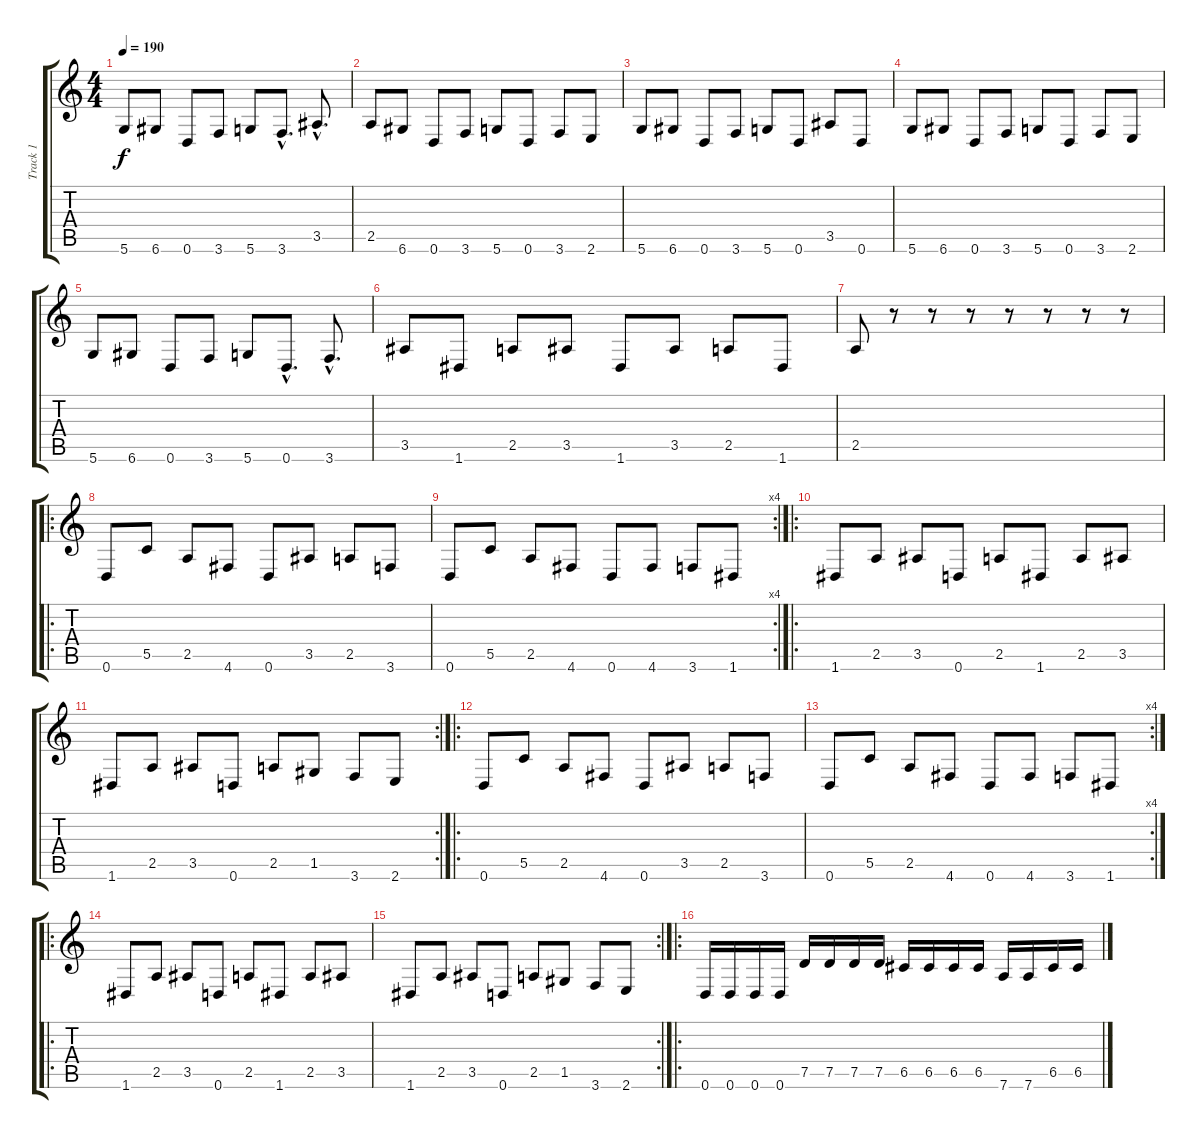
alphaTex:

\track ("Track 1" "Track 1") {instrument distortionguitar}
\staff {score tabs}
\tuning (D4 A3 F3 C3 G2 D2) {hide}
\ts (4 4)
\tempo 190
\clef g2
\ks c
5.6.8{dy f} 6.6.8 0.6.8 3.6.8 5.6.8 3.6{hac}.8{d} 3.5{hac}.8{d} |
2.5.8 6.6.8 0.6.8 3.6.8 5.6.8 0.6.8 3.6.8 2.6.8 |
5.6.8 6.6.8 0.6.8 3.6.8 5.6.8 0.6.8 3.5.8 0.6.8 |
5.6.8 6.6.8 0.6.8 3.6.8 5.6.8 0.6.8 3.6.8 2.6.8 |
5.6.8 6.6.8 0.6.8 3.6.8 5.6.8 0.6{hac}.8{d} 3.6{hac}.8{d} |
3.5.8 1.6.8 2.5.8 3.5.8 1.6.8 3.5.8 2.5.8 1.6.8 |
2.5.8 r.8 r.8 r.8 r.8 r.8 r.8 r.8 |
\ro
0.6.8 5.5.8 2.5.8 4.6.8 0.6.8 3.5.8 2.5.8 3.6.8 |
\rc 4
0.6.8 5.5.8 2.5.8 4.6.8 0.6.8 4.6.8 3.6.8 1.6.8 |
\ro
1.6.8 2.5.8 3.5.8 0.6.8 2.5.8 1.6.8 2.5.8 3.5.8 |
\rc 2
1.6.8 2.5.8 3.5.8 0.6.8 2.5.8 1.5.8 3.6.8 2.6.8 |
\ro
0.6.8 5.5.8 2.5.8 4.6.8 0.6.8 3.5.8 2.5.8 3.6.8 |
\rc 4
0.6.8 5.5.8 2.5.8 4.6.8 0.6.8 4.6.8 3.6.8 1.6.8 |
\ro
1.6.8 2.5.8 3.5.8 0.6.8 2.5.8 1.6.8 2.5.8 3.5.8 |
\rc 2
1.6.8 2.5.8 3.5.8 0.6.8 2.5.8 1.5.8 3.6.8 2.6.8 |
\ro
0.6.16 0.6.16 0.6.16 0.6.16 7.5.16 7.5.16 7.5.16 7.5.16 6.5.16 6.5.16 6.5.16 6.5.16 7.6.16 7.6.16 6.5.16 6.5.16
